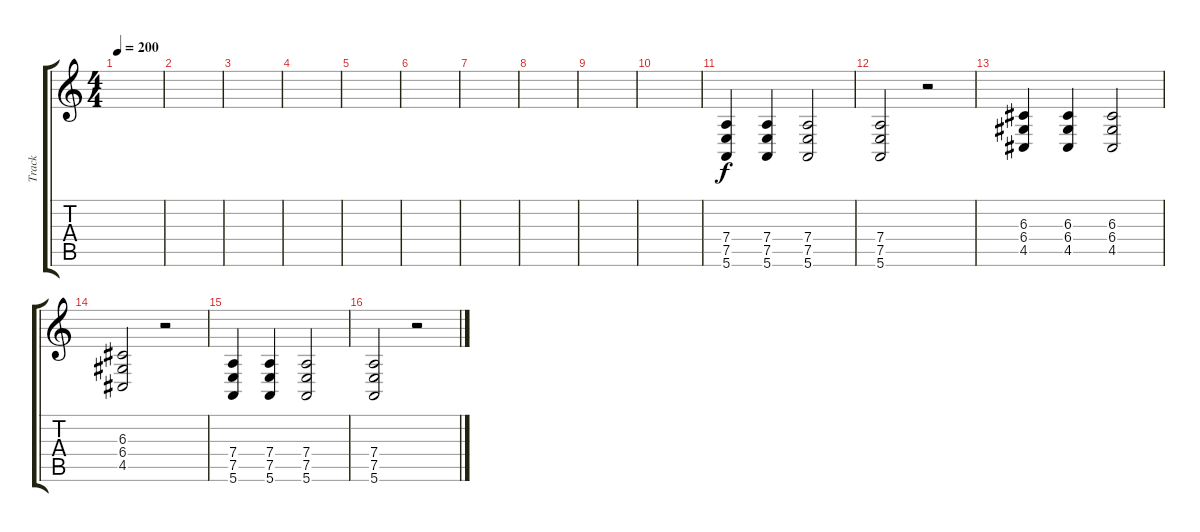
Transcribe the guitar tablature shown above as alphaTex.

\track ("Track" "Track") {instrument cello}
\staff {score tabs}
\tuning (E4 B3 G3 D3 A2 E2) {hide}
\ts (4 4)
\tempo 200
\clef g2
\ks c
|
|
|
|
|
|
|
|
|
|
(7.4 7.5 5.6).4 (7.4 7.5 5.6).4 (7.4 7.5 5.6).2 |
(7.4 7.5 5.6).2 r.2 |
(6.3 6.4 4.5).4 (6.3 6.4 4.5).4 (6.3 6.4 4.5).2 |
(6.3 6.4 4.5).2 r.2 |
(7.4 7.5 5.6).4 (7.4 7.5 5.6).4 (7.4 7.5 5.6).2 |
(7.4 7.5 5.6).2 r.2
